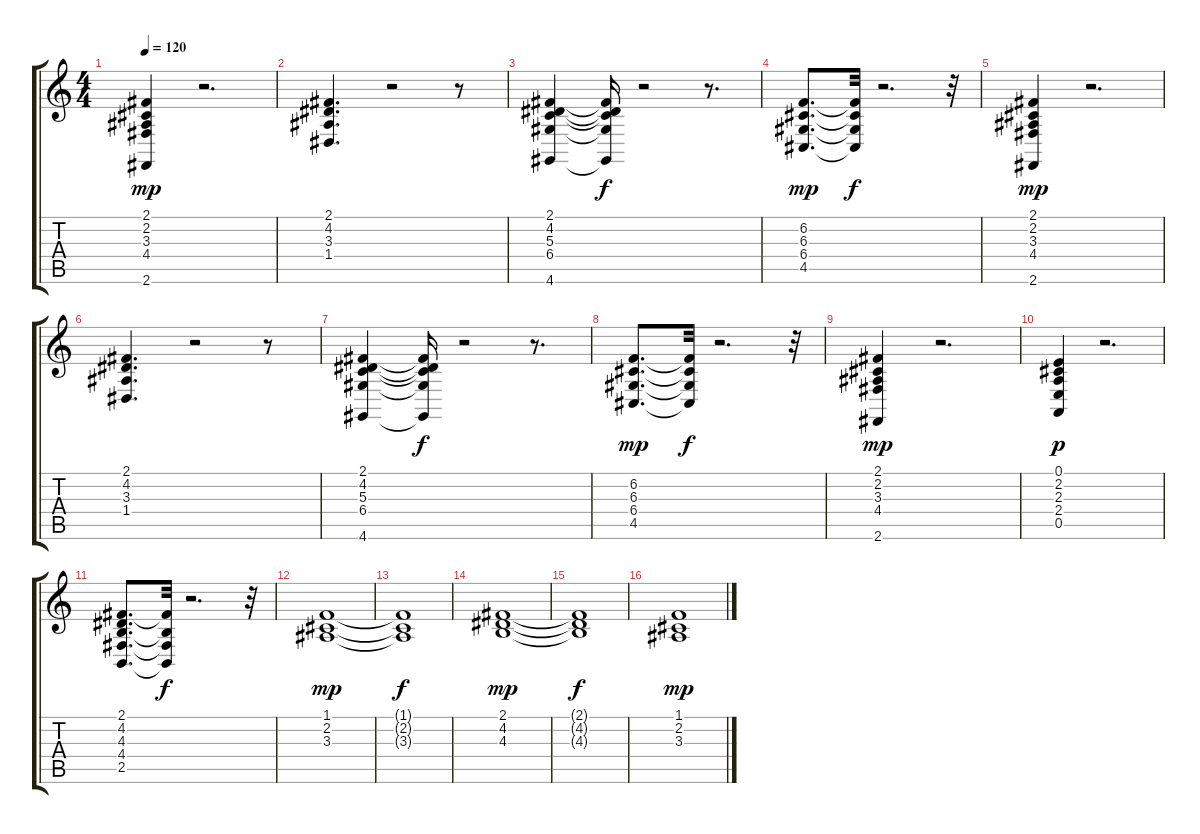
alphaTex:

\track "" {instrument pad1newage}
\staff {score tabs}
\tuning (E4 B3 G3 D3 A2 E2) {hide}
\ts (4 4)
\tempo 120
\clef g2
\ks c
(2.1 2.2 3.3 4.4 2.6).4{dy mp} r.2{d} |
(2.1 4.2 3.3 1.4).4{d} r.2 r.8 |
(2.1 4.2 5.3 6.4 4.6).4 (2.1{t} 4.2{t} 5.3{t} 6.4{t} 4.6{t}).16{dy f} r.2 r.8{d} |
(6.2 6.3 6.4 4.5).8{d dy mp} (6.2{t} 6.3{t} 6.4{t} 4.5{t}).32{dy f} r.2{d} r.32 |
(2.1 2.2 3.3 4.4 2.6).4{dy mp} r.2{d} |
(2.1 4.2 3.3 1.4).4{d} r.2 r.8 |
(2.1 4.2 5.3 6.4 4.6).4 (2.1{t} 4.2{t} 5.3{t} 6.4{t} 4.6{t}).16{dy f} r.2 r.8{d} |
(6.2 6.3 6.4 4.5).8{d dy mp} (6.2{t} 6.3{t} 6.4{t} 4.5{t}).32{dy f} r.2{d} r.32 |
(2.1 2.2 3.3 4.4 2.6).4{dy mp} r.2{d} |
(0.1 2.2 2.3 2.4 0.5).4{dy p} r.2{d} |
(2.1 4.2 4.3 4.4 2.5).8{d} (2.1{t} 4.3{t} 4.4{t} 2.5{t}).32{dy f} r.2{d} r.32 |
(1.1 2.2 3.3).1{dy mp} |
(1.1{t} 2.2{t} 3.3{t}).1{dy f} |
(2.1 4.2 4.3).1{dy mp} |
(2.1{t} 4.2{t} 4.3{t}).1{dy f} |
(1.1 2.2 3.3).1{dy mp}
